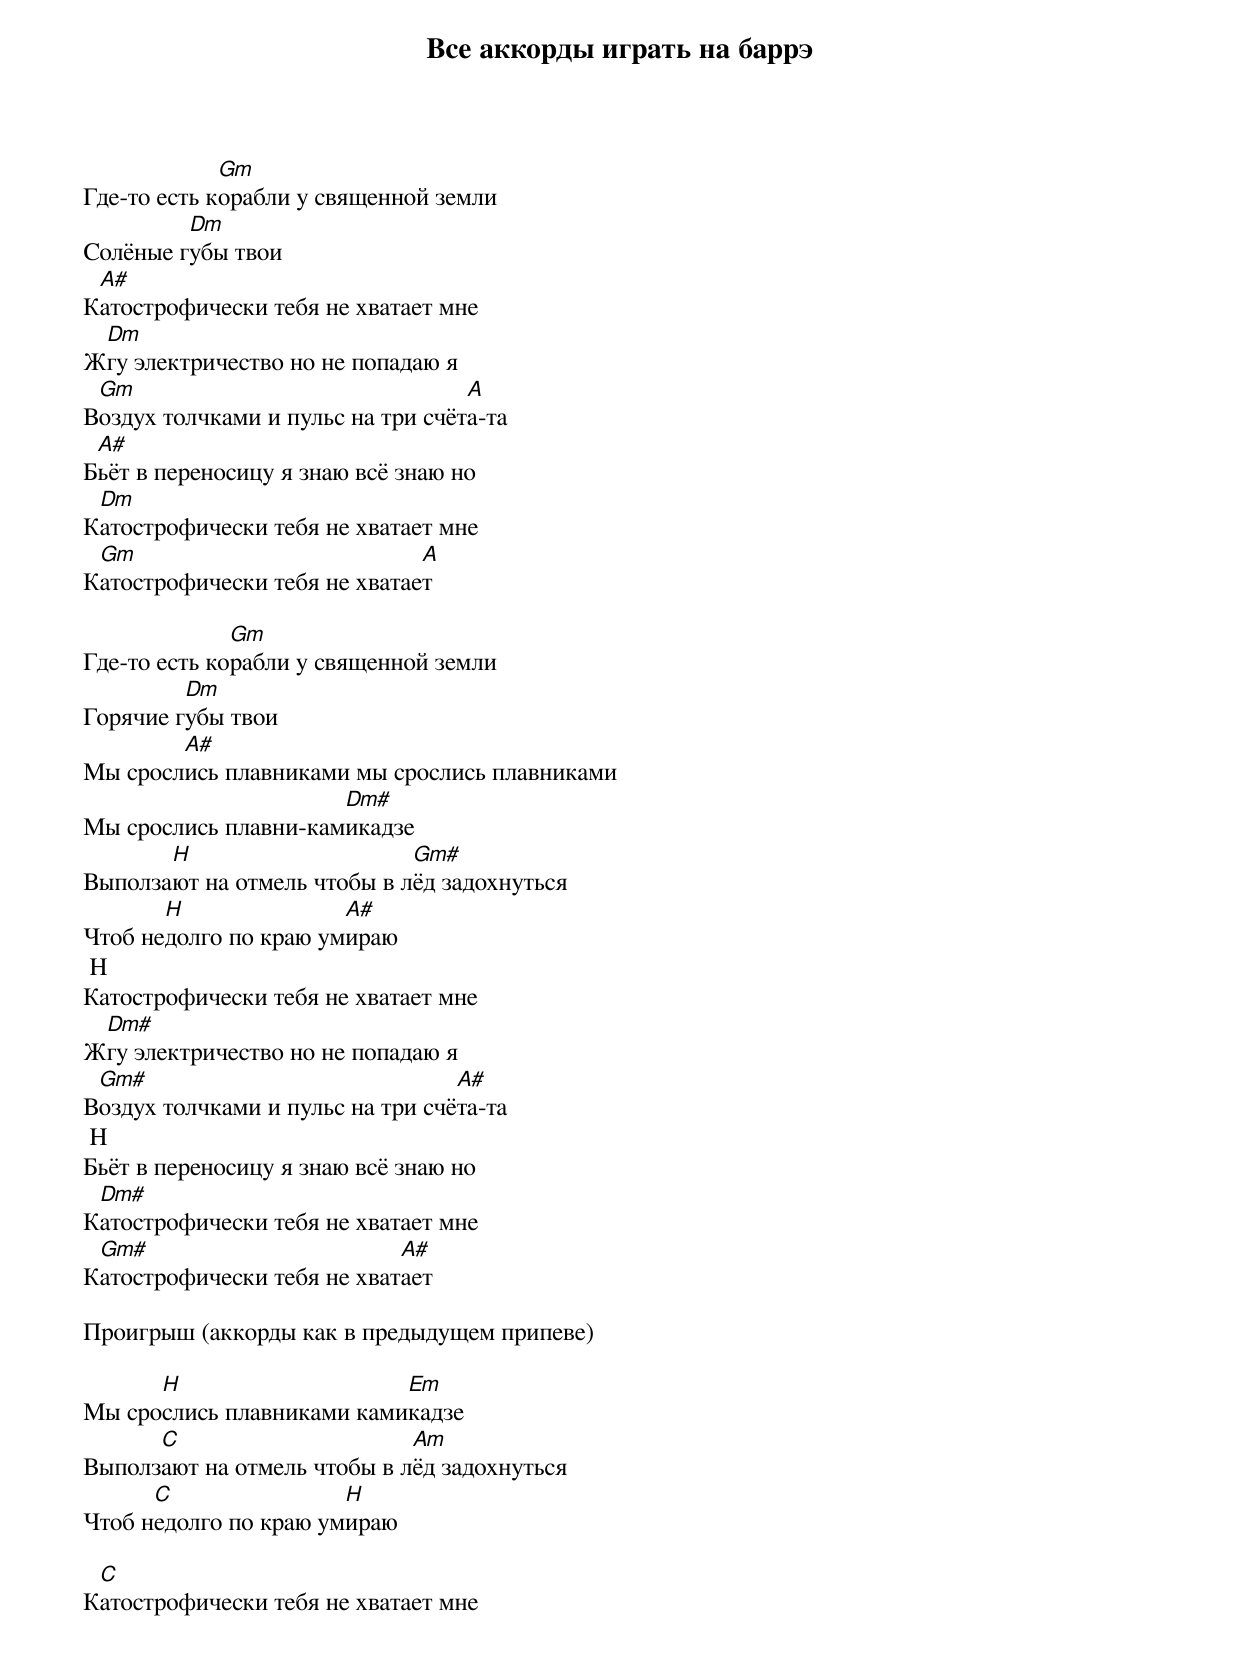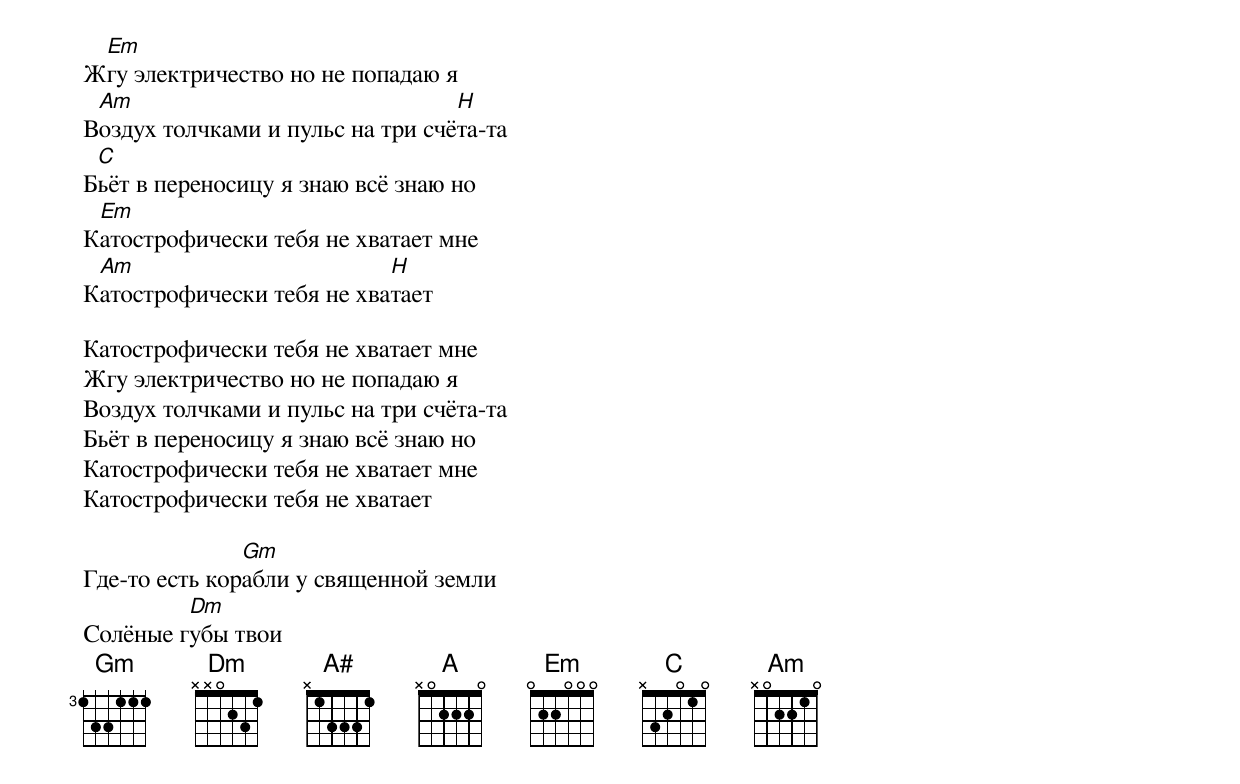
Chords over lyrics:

Все аккорды играть на баррэ

             Gm
Где-то есть корабли у священной земли
         Dm
Солёные губы твои
 A#
Катострофически тебя не хватает мне
 Dm
Жгу электричество но не попадаю я
 Gm                                A
Воздух толчками и пульс на три счёта-та
 A#
Бьёт в переносицу я знаю всё знаю но
 Dm
Катострофически тебя не хватает мне
 Gm                           A
Катострофически тебя не хватает

              Gm
Где-то есть корабли у священной земли
         Dm
Горячие губы твои
        A#
Мы срослись плавниками мы срослись плавниками
                      Dm#
Мы срослись плавни-камикадзе
       H                     Gm#
Выползают на отмель чтобы в лёд задохнуться
       H               A#
Чтоб недолго по краю умираю
 H
Катострофически тебя не хватает мне
 Dm#
Жгу электричество но не попадаю я
 Gm#                              A#
Воздух толчками и пульс на три счёта-та
 H
Бьёт в переносицу я знаю всё знаю но
 Dm#
Катострофически тебя не хватает мне
 Gm#                        A#
Катострофически тебя не хватает

Проигрыш (аккорды как в предыдущем припеве)

      H                    Em
Мы срослись плавниками камикадзе
      C                      Am
Выползают на отмель чтобы в лёд задохнуться
      C                H
Чтоб недолго по краю умираю

 C
Катострофически тебя не хватает мне
 Em
Жгу электричество но не попадаю я
 Am                               H
Воздух толчками и пульс на три счёта-та
 C
Бьёт в переносицу я знаю всё знаю но
 Em
Катострофически тебя не хватает мне
 Am                        H
Катострофически тебя не хватает

Катострофически тебя не хватает мне
Жгу электричество но не попадаю я
Воздух толчками и пульс на три счёта-та
Бьёт в переносицу я знаю всё знаю но
Катострофически тебя не хватает мне
Катострофически тебя не хватает

               Gm
Где-то есть корабли у священной земли
         Dm
Солёные губы твои
